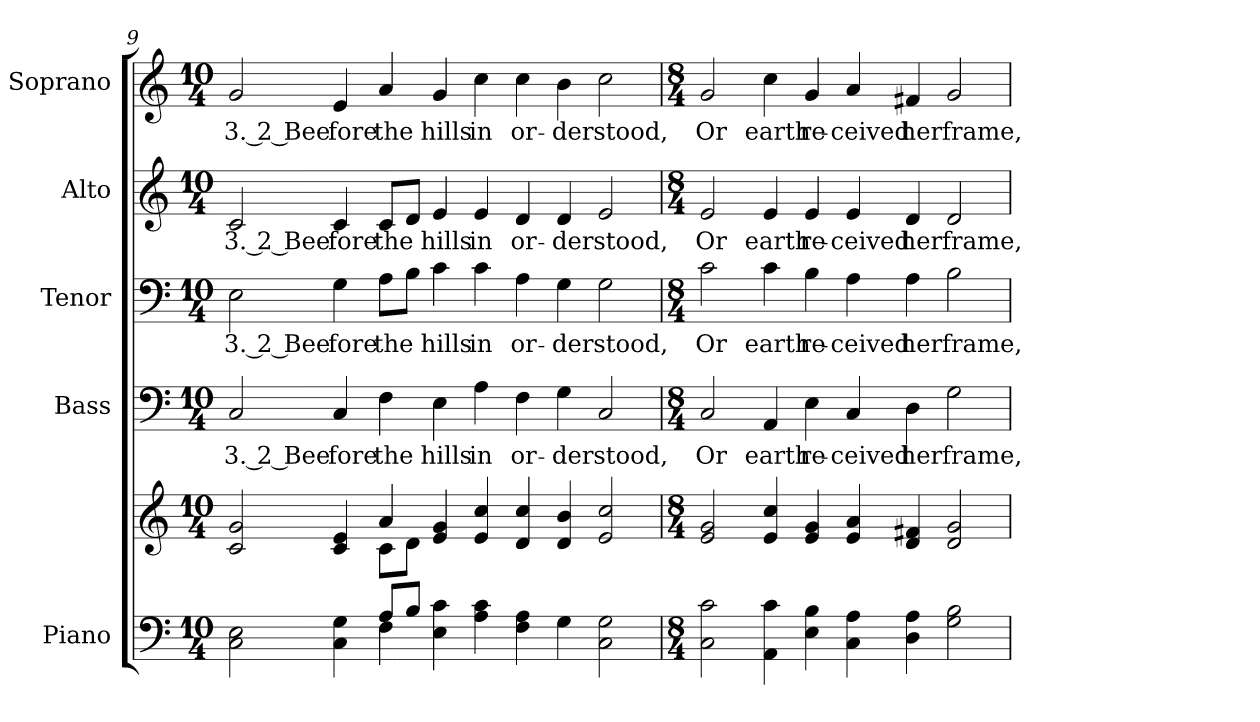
**kern	**kern	**kern	**text	**kern	**text	**kern	**text	**kern	**text
*part5	*part5	*part4	*part4	*part3	*part3	*part2	*part2	*part1	*part1
*staff6	*staff5	*staff4	*staff4	*staff3	*staff3	*staff2	*staff2	*staff1	*staff1
*I"Piano	*	*I"Bass	*	*I"Tenor	*	*I"Alto	*	*I"Soprano	*
*I'Pno.	*	*I'B.	*	*I'T.	*	*I'A.	*	*I'S.	*
!!LO:PB:g=z
*clefF4	*clefG2	*clefF4	*	*clefF4	*	*clefG2	*	*clefG2	*
*k[]	*k[]	*k[]	*	*k[]	*	*k[]	*	*k[]	*
*C:	*C:	*C:	*	*C:	*	*C:	*	*C:	*
*M10/4	*M10/4	*M10/4	*	*M10/4	*	*M10/4	*	*M10/4	*
=9	=9	=9	=9	=9	=9	=9	=9	=9	=9
*^	*^	*	*	*	*	*	*	*	*
!	!	!	!	!	!LO:LY:b:color=#000000	!	!	!	!	!	!
!	!	!	!	!	!	!	!LO:LY:b:color=#000000	!	!	!	!
!	!	!	!	!	!	!	!	!	!LO:LY:b:color=#000000	!	!
!	!	!	!	!	!	!	!	!	!	!	!LO:LY:b:color=#000000
2Ci\ 2Ei	2ryy	2ci/ 2gi	2ryy	2Ci/	3. 2 Bee	2Ei\	3. 2 Bee	2ci/	3. 2 Bee	2gi/	3. 2 Bee
!	!	!	!	!	!LO:LY:b:color=#000000	!	!	!	!	!	!
!	!	!	!	!	!	!	!LO:LY:b:color=#000000	!	!	!	!
!	!	!	!	!	!	!	!	!	!LO:LY:b:color=#000000	!	!
!	!	!	!	!	!	!	!	!	!	!	!LO:LY:b:color=#000000
4Ci\ 4Gi	4ryy	4ci/ 4ei	4ryy	4Ci/	fore	4Gi\	fore	4ci/	fore	4ei/	fore
!	!	!	!	!	!LO:LY:b:color=#000000	!	!	!	!	!	!
!	!	!	!	!	!	!	!LO:LY:b:color=#000000	!	!	!	!
!	!	!	!	!	!	!	!	!	!LO:LY:b:color=#000000	!	!
!	!	!	!	!	!	!	!	!	!	!	!LO:LY:b:color=#000000
8Ai/L	4Fi\	4ai/	8ci\L	4Fi\	the	8Ai\L	the	8ci/L	the	4ai/	the
8Bi/J	.	.	8di\J	.	.	8Bi\J	.	8di/J	.	.	.
!	!	!	!	!	!LO:LY:b:color=#000000	!	!	!	!	!	!
!	!	!	!	!	!	!	!LO:LY:b:color=#000000	!	!	!	!
!	!	!	!	!	!	!	!	!	!LO:LY:b:color=#000000	!	!
!	!	!	!	!	!	!	!	!	!	!	!LO:LY:b:color=#000000
4Ei\ 4ci	1ryy	4ei/ 4gi	1ryy	4Ei\	hills	4ci\	hills	4ei/	hills	4gi/	hills
!	!	!	!	!	!LO:LY:b:color=#000000	!	!	!	!	!	!
!	!	!	!	!	!	!	!LO:LY:b:color=#000000	!	!	!	!
!	!	!	!	!	!	!	!	!	!LO:LY:b:color=#000000	!	!
!	!	!	!	!	!	!	!	!	!	!	!LO:LY:b:color=#000000
4Ai\ 4ci	.	4ei/ 4cci	.	4Ai\	in	4ci\	in	4ei/	in	4cci\	in
!	!	!	!	!	!LO:LY:b:color=#000000	!	!	!	!	!	!
!	!	!	!	!	!	!	!LO:LY:b:color=#000000	!	!	!	!
!	!	!	!	!	!	!	!	!	!LO:LY:b:color=#000000	!	!
!	!	!	!	!	!	!	!	!	!	!	!LO:LY:b:color=#000000
4Fi\ 4Ai	.	4di/ 4cci	.	4Fi\	or-	4Ai\	or-	4di/	or-	4cci\	or-
!	!	!	!	!	!LO:LY:b:color=#000000	!	!	!	!	!	!
!	!	!	!	!	!	!	!LO:LY:b:color=#000000	!	!	!	!
!	!	!	!	!	!	!	!	!	!LO:LY:b:color=#000000	!	!
!	!	!	!	!	!	!	!	!	!	!	!LO:LY:b:color=#000000
4Gi\	.	4di/ 4bi	.	4Gi\	-der	4Gi\	-der	4di/	-der	4bi\	-der
!	!	!	!	!	!LO:LY:b:color=#000000	!	!	!	!	!	!
!	!	!	!	!	!	!	!LO:LY:b:color=#000000	!	!	!	!
!	!	!	!	!	!	!	!	!	!LO:LY:b:color=#000000	!	!
!	!	!	!	!	!	!	!	!	!	!	!LO:LY:b:color=#000000
2Ci\ 2Gi	2ryy	2ei/ 2cci	2ryy	2Ci/	stood,	2Gi\	stood,	2ei/	stood,	2cci\	stood,
*v	*v	*	*	*	*	*	*	*	*	*	*
*	*v	*v	*	*	*	*	*	*	*	*
!!LO:PB:g=z
=10	=10	=10	=10	=10	=10	=10	=10	=10	=10
*M8/4	*M8/4	*M8/4	*	*M8/4	*	*M8/4	*	*M8/4	*
*^	*^	*	*	*	*	*	*	*	*
!	!	!	!	!	!LO:LY:b:color=#000000	!	!	!	!	!	!
*v	*v	*	*	*	*	*	*	*	*	*	*
*	*v	*v	*	*	*	*	*	*	*	*
*^	*^	*	*	*	*	*	*	*	*
!	!	!	!	!	!	!	!LO:LY:b:color=#000000	!	!	!	!
*v	*v	*	*	*	*	*	*	*	*	*	*
*	*v	*v	*	*	*	*	*	*	*	*
*^	*^	*	*	*	*	*	*	*	*
!	!	!	!	!	!	!	!	!	!LO:LY:b:color=#000000	!	!
*v	*v	*	*	*	*	*	*	*	*	*	*
*	*v	*v	*	*	*	*	*	*	*	*
*^	*^	*	*	*	*	*	*	*	*
!	!	!	!	!	!	!	!	!	!	!	!LO:LY:b:color=#000000
*v	*v	*	*	*	*	*	*	*	*	*	*
*	*v	*v	*	*	*	*	*	*	*	*
2Ci\ 2ci	2ei/ 2gi	2Ci/	Or	2ci\	Or	2ei/	Or	2gi/	Or
!	!	!	!LO:LY:b:color=#000000	!	!	!	!	!	!
!	!	!	!	!	!LO:LY:b:color=#000000	!	!	!	!
!	!	!	!	!	!	!	!LO:LY:b:color=#000000	!	!
!	!	!	!	!	!	!	!	!	!LO:LY:b:color=#000000
4AAi\ 4ci	4ei/ 4cci	4AAi/	earth	4ci\	earth	4ei/	earth	4cci\	earth
!	!	!	!LO:LY:b:color=#000000	!	!	!	!	!	!
!	!	!	!	!	!LO:LY:b:color=#000000	!	!	!	!
!	!	!	!	!	!	!	!LO:LY:b:color=#000000	!	!
!	!	!	!	!	!	!	!	!	!LO:LY:b:color=#000000
4Ei\ 4Bi	4ei/ 4gi	4Ei\	re-	4Bi\	re-	4ei/	re-	4gi/	re-
!	!	!	!LO:LY:b:color=#000000	!	!	!	!	!	!
!	!	!	!	!	!LO:LY:b:color=#000000	!	!	!	!
!	!	!	!	!	!	!	!LO:LY:b:color=#000000	!	!
!	!	!	!	!	!	!	!	!	!LO:LY:b:color=#000000
4Ci\ 4Ai	4ei/ 4ai	4Ci/	-ceived	4Ai\	-ceived	4ei/	-ceived	4ai/	-ceived
!	!	!	!LO:LY:b:color=#000000	!	!	!	!	!	!
!	!	!	!	!	!LO:LY:b:color=#000000	!	!	!	!
!	!	!	!	!	!	!	!LO:LY:b:color=#000000	!	!
!	!	!	!	!	!	!	!	!	!LO:LY:b:color=#000000
4Di\ 4Ai	4di/ 4f#Xi	4Di\	her	4Ai\	her	4di/	her	4f#Xi/	her
!	!	!	!LO:LY:b:color=#000000	!	!	!	!	!	!
!	!	!	!	!	!LO:LY:b:color=#000000	!	!	!	!
!	!	!	!	!	!	!	!LO:LY:b:color=#000000	!	!
!	!	!	!	!	!	!	!	!	!LO:LY:b:color=#000000
2Gi\ 2Bi	2di/ 2gi	2Gi\	frame,	2Bi\	frame,	2di/	frame,	2gi/	frame,
=	=	=	=	=	=	=	=	=	=
*-	*-	*-	*-	*-	*-	*-	*-	*-	*-
